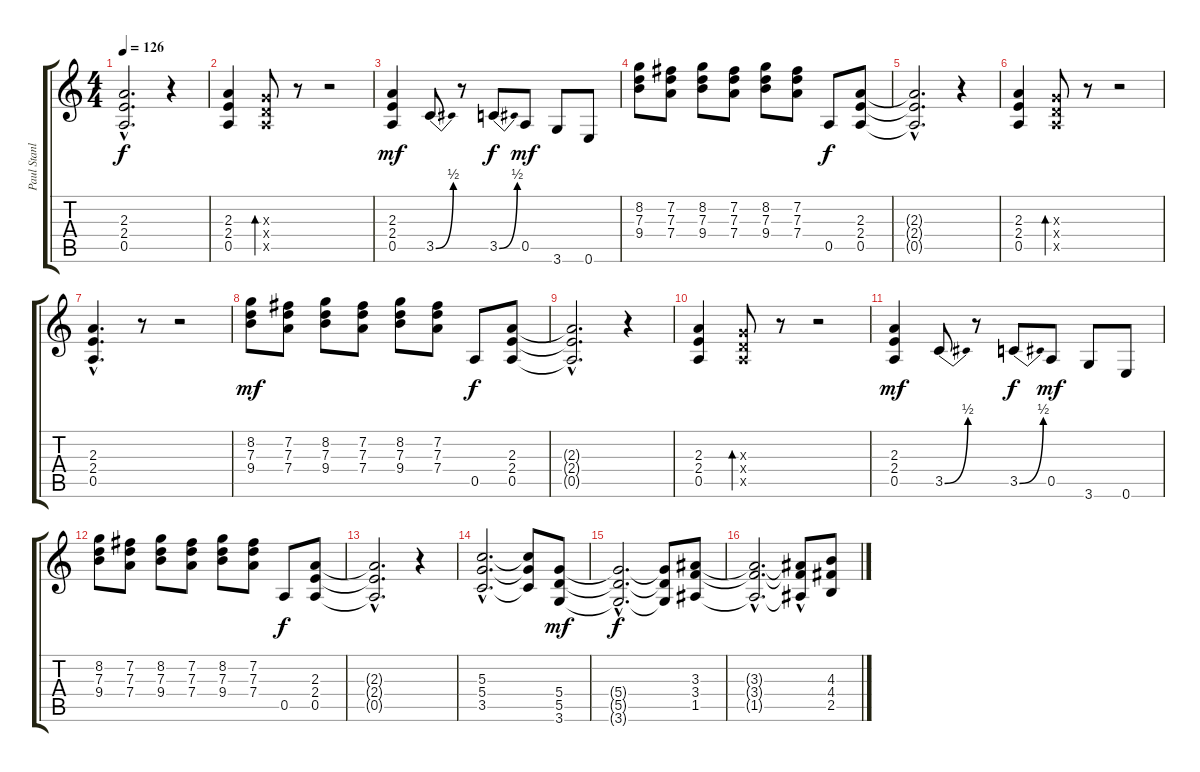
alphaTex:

\track ("Paul Stanley" "Paul Stanl") {instrument distortionguitar}
\staff {score tabs}
\tuning (E4 B3 G3 D3 A2 E2) {hide}
\ts (4 4)
\tempo 126
\clef g2
\ks c
(2.3{hac t} 2.4{hac t} 0.5{hac t}).2{d dy f} r.4 |
(2.3 2.4 0.5).4 (0.3{x} 0.4{x} 0.5{x}).8{bd 240} r.8 r.2 |
(2.3 2.4 0.5).4{dy mf} 3.5{be (bend 0 0 60 2)}.8 r.8 3.5{be (bend 0 0 60 2)}.8{dy f} 0.5.8{dy mf} 3.6.8 0.6.8 |
(8.2 7.3 9.4).8 (7.2 7.3 7.4).8 (8.2 7.3 9.4).8 (7.2 7.3 7.4).8 (8.2 7.3 9.4).8 (7.2 7.3 7.4).8 0.5.8{dy f} (2.3 2.4 0.5).8 |
(2.3{hac t} 2.4{hac t} 0.5{hac t}).2{d} r.4 |
(2.3 2.4 0.5).4 (0.3{x} 0.4{x} 0.5{x}).8{bd 240} r.8 r.2 |
(2.3{hac} 2.4{hac} 0.5{hac}).4{d} r.8 r.2 |
(8.2 7.3 9.4).8{dy mf} (7.2 7.3 7.4).8 (8.2 7.3 9.4).8 (7.2 7.3 7.4).8 (8.2 7.3 9.4).8 (7.2 7.3 7.4).8 0.5.8{dy f} (2.3 2.4 0.5).8 |
(2.3{hac t} 2.4{hac t} 0.5{hac t}).2{d} r.4 |
(2.3 2.4 0.5).4 (0.3{x} 0.4{x} 0.5{x}).8{bd 240} r.8 r.2 |
(2.3 2.4 0.5).4{dy mf} 3.5{be (bend 0 0 60 2)}.8 r.8 3.5{be (bend 0 0 60 2)}.8{dy f} 0.5.8{dy mf} 3.6.8 0.6.8 |
(8.2 7.3 9.4).8 (7.2 7.3 7.4).8 (8.2 7.3 9.4).8 (7.2 7.3 7.4).8 (8.2 7.3 9.4).8 (7.2 7.3 7.4).8 0.5.8{dy f} (2.3 2.4 0.5).8 |
(2.3{hac t} 2.4{hac t} 0.5{hac t}).2{d} r.4 |
(5.3{hac} 5.4{hac} 3.5{hac}).2{d} (5.3{t} 5.4{t} 3.5{t}).8 (5.4 5.5 3.6).8{dy mf} |
(5.4{hac t} 5.5{hac t} 3.6{hac t}).2{d dy f} (5.4{t} 5.5{t} 3.6{t}).8 (3.3 3.4 1.5).8 |
(3.3{hac t} 3.4{hac t} 1.5{hac t}).2{d} (3.3{t} 3.4{t} 1.5{hac t}).8 (4.3 4.4 2.5).8
